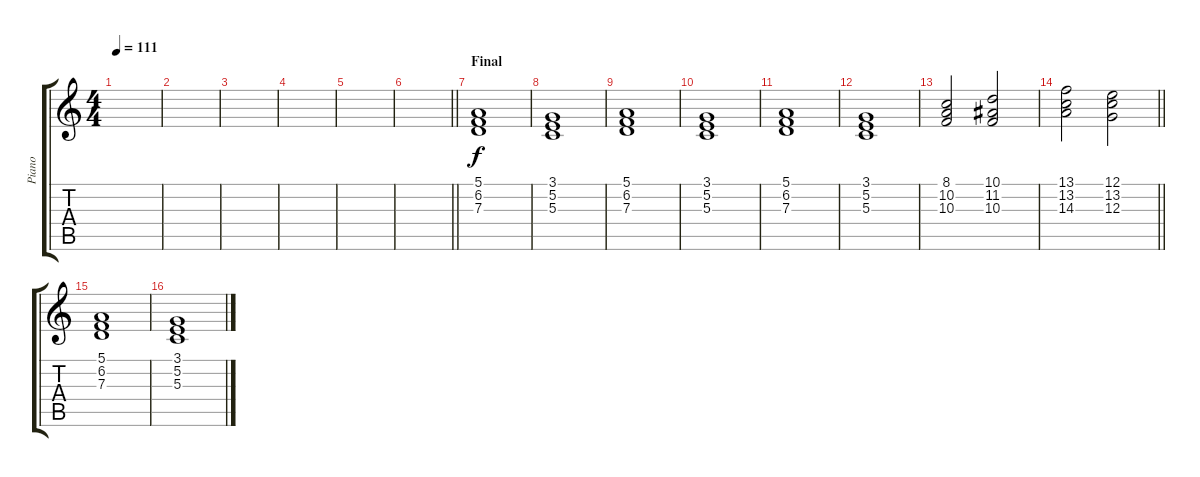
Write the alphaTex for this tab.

\track ("Piano" "Piano") {instrument churchorgan}
\staff {score tabs}
\tuning (E4 B3 G3 D3 A2 E2) {hide}
\ts (4 4)
\tempo 111
\clef g2
\ks c
|
|
|
|
|
\barLineRight lightlight
|
\section ("" "Final")
(5.1 6.2 7.3).1 |
(3.1 5.2 5.3).1 |
(5.1 6.2 7.3).1 |
(3.1 5.2 5.3).1 |
(5.1 6.2 7.3).1 |
(3.1 5.2 5.3).1 |
(8.1 10.2 10.3).2 (10.1 11.2 10.3).2 |
\barLineRight lightlight
(13.1 13.2 14.3).2 (12.1 13.2 12.3).2 |
(5.1 6.2 7.3).1 |
(3.1 5.2 5.3).1
